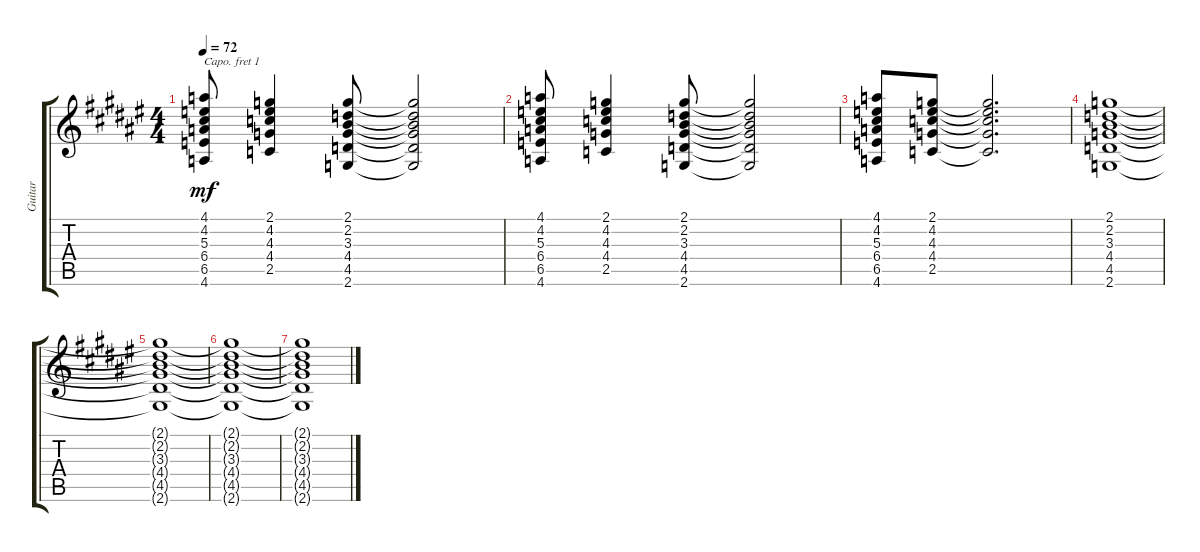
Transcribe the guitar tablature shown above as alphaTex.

\track ("Guitar" "Guitar") {instrument electricguitarclean}
\staff {score tabs}
\capo 1
\tuning (E4 B3 G3 D3 A2 E2) {hide}
\ts (4 4)
\tempo 72
\clef g2
\ks f#
(4.1 4.2 5.3 6.4 6.5 4.6).8{dy mf} (2.1 4.2 4.3 4.4 2.5).4 (2.1 2.2 3.3 4.4 4.5 2.6).8 (2.1{t} 2.2{t} 3.3{t} 4.4{t} 4.5{t} 2.6{t}).2 |
(4.1 4.2 5.3 6.4 6.5 4.6).8 (2.1 4.2 4.3 4.4 2.5).4 (2.1 2.2 3.3 4.4 4.5 2.6).8 (2.1{t} 2.2{t} 3.3{t} 4.4{t} 4.5{t} 2.6{t}).2 |
(4.1 4.2 5.3 6.4 6.5 4.6).8 (2.1 4.2 4.3 4.4 2.5).8 (2.1{t} 4.2{t} 4.3{t} 4.4{t} 2.5{t}).2{d} |
(2.1 2.2 3.3 4.4 4.5 2.6).1 |
(2.1{t} 2.2{t} 3.3{t} 4.4{t} 4.5{t} 2.6{t}).1 |
(2.1{t} 2.2{t} 3.3{t} 4.4{t} 4.5{t} 2.6{t}).1 |
(2.1{t} 2.2{t} 3.3{t} 4.4{t} 4.5{t} 2.6{t}).1
